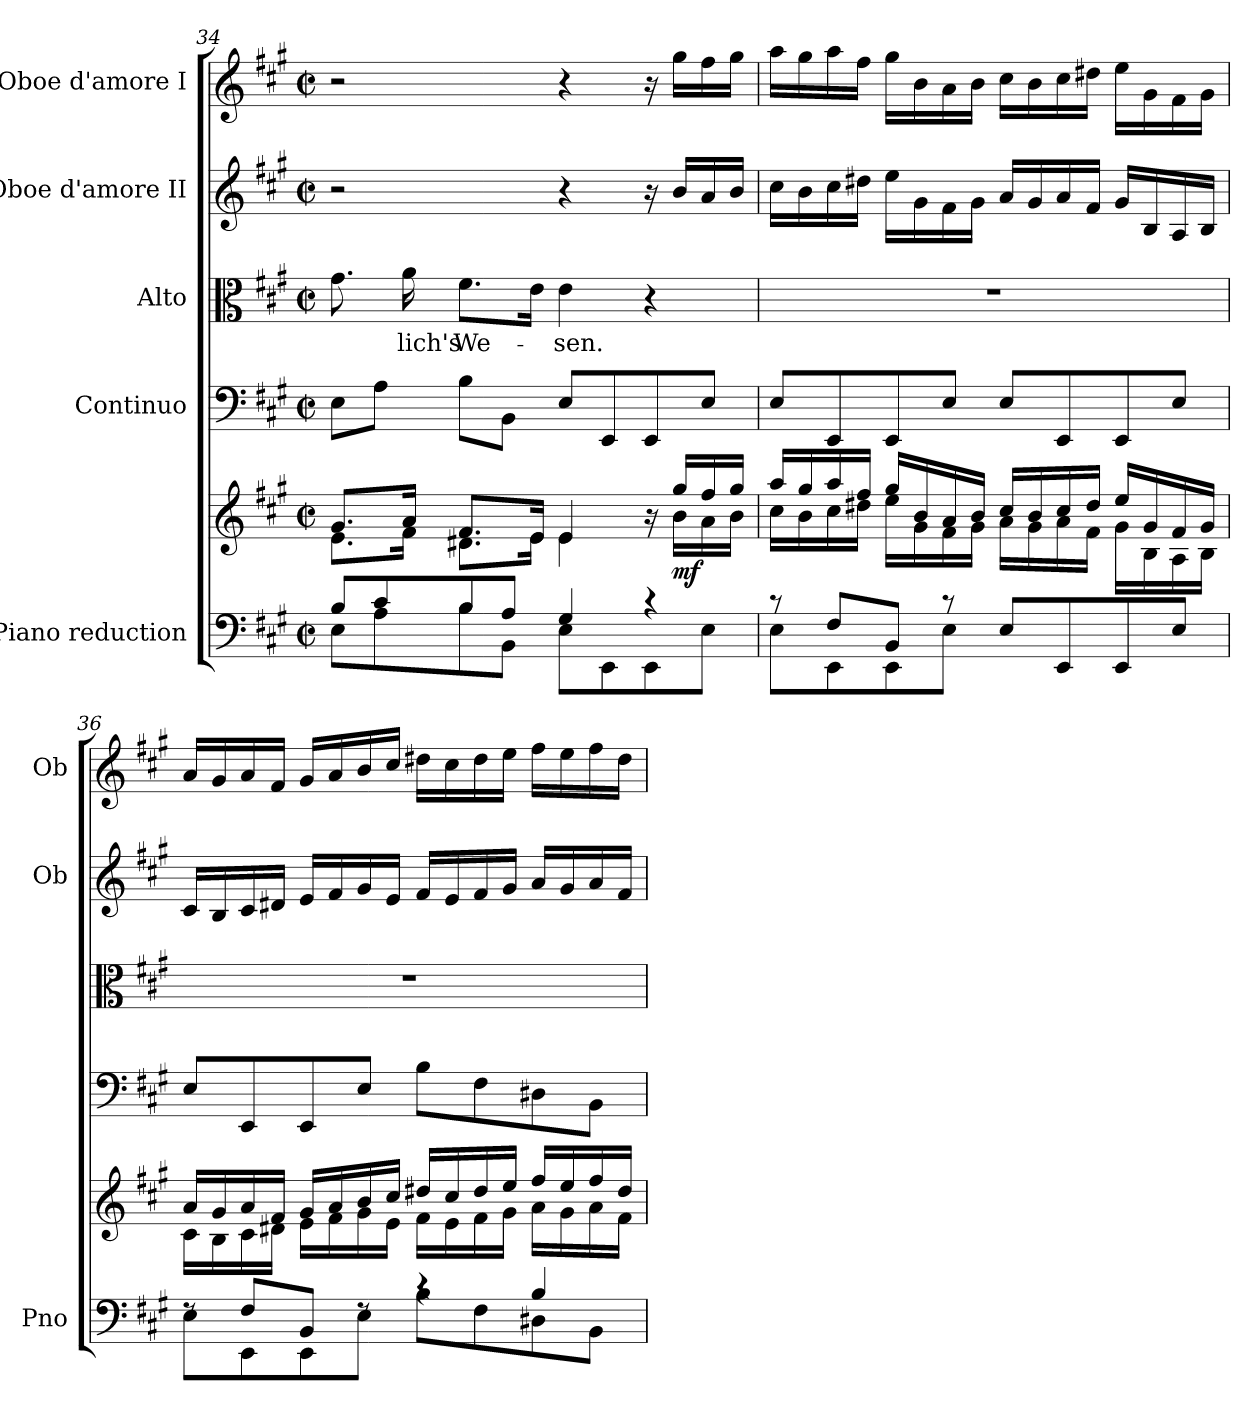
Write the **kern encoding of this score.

**kern	**kern	**dynam	**kern	**dynam	**kern	**text	**kern	**dynam	**kern	**dynam
*part5	*part5	*part5	*part4	*part4	*part3	*part3	*part2	*part2	*part1	*part1
*staff6	*staff5	*staff5/6	*staff4	*staff4	*staff3	*staff3	*staff2	*staff2	*staff1	*staff1
*I"Piano reduction	*	*	*I"Continuo	*	*I"Alto	*	*I"Oboe d'amore II	*	*I"Oboe d'amore I	*
*I'Pno	*	*	*	*	*	*	*I'Ob	*	*I'Ob	*
*clefF4	*clefG2	*	*clefF4	*	*clefC3	*	*clefG2	*	*clefG2	*
*k[f#c#g#]	*k[f#c#g#]	*	*k[f#c#g#]	*	*k[f#c#g#]	*	*k[f#c#g#]	*	*k[f#c#g#]	*
*M2/2	*M2/2	*	*M2/2	*	*M2/2	*	*M2/2	*	*M2/2	*
*met(c|)	*met(c|)	*	*met(c|)	*	*met(c|)	*	*met(c|)	*	*met(c|)	*
=34	=34	=34	=34	=34	=34	=34	=34	=34	=34	=34
*^	*^	*	*	*	*	*	*	*	*	*
8B/L	8E\L	8.g#/L	8.e\L	.	8E\L	.	8.g#\	.	2r	.	2r	.
8c#/	8A\	.	.	.	8A\J	.	.	.	.	.	.	.
!	!	!	!	!	!	!	!	!LO:LY:b	!	!	!	!
.	.	16a/Jk	16f#\Jk	.	.	.	16a\	-lich's	.	.	.	.
!	!	!	!	!	!	!	!	!LO:LY:b	!	!	!	!
8B/	8B\	8.f#/L	8.d#X\L	.	8B\L	.	8.f#\L	We-	.	.	.	.
8A/J	8BB\J	.	.	.	8BB\J	.	.	.	.	.	.	.
.	.	16e/Jk	16e\Jk	.	.	.	16e\Jk	.	.	.	.	.
!	!	!	!	!	!	!LO:DY:a	!	!LO:LY:b	!	!	!	!
4G#/	8E\L	4e/	4e\	.	8E/L	other-dynamics	4e\	-sen.	4r	.	4r	.
.	8EE\	.	.	.	8EE/	.	.	.	.	.	.	.
4r	8EE\	16r	16ryy	.	8EE/	.	4r	.	16r	.	16r	.
!	!	!	!	!LO:DY:b	!	!	!	!	!	!LO:DY:b	!	!LO:DY:b
.	.	16gg#/LL	16b\LL	mf	.	.	.	.	16b/LL	other-dynamics	16gg#\LL	other-dynamics
.	8E\J	16ff#/	16a\	.	8E/J	.	.	.	16a/	.	16ff#\	.
.	.	16gg#/JJ	16b\JJ	.	.	.	.	.	16b/JJ	.	16gg#\JJ	.
=35	=35	=35	=35	=35	=35	=35	=35	=35	=35	=35	=35	=35
8r	8E\L	16aa/LL	16cc#\LL	.	8E/L	.	1r	.	16cc#\LL	.	16aa\LL	.
.	.	16gg#/	16b\	.	.	.	.	.	16b\	.	16gg#\	.
8F#/L	8EE\	16aa/	16cc#\	.	8EE/	.	.	.	16cc#\	.	16aa\	.
.	.	16ff#/JJ	16dd#X\JJ	.	.	.	.	.	16dd#X\JJ	.	16ff#\JJ	.
8BB/J	8EE\	16gg#/LL	16ee\LL	.	8EE/	.	.	.	16ee\LL	.	16gg#\LL	.
.	.	16b/	16g#\	.	.	.	.	.	16g#\	.	16b\	.
8r	8E\J	16a/	16f#\	.	8E/J	.	.	.	16f#\	.	16a\	.
.	.	16b/JJ	16g#\JJ	.	.	.	.	.	16g#\JJ	.	16b\JJ	.
8E/L	2ryy	16cc#/LL	16a\LL	.	8E/L	.	.	.	16a/LL	.	16cc#\LL	.
.	.	16b/	16g#\	.	.	.	.	.	16g#/	.	16b\	.
8EE/	.	16cc#/	16a\	.	8EE/	.	.	.	16a/	.	16cc#\	.
.	.	16dd#/JJ	16f#\JJ	.	.	.	.	.	16f#/JJ	.	16dd#X\JJ	.
8EE/	.	16ee/LL	16g#\LL	.	8EE/	.	.	.	16g#/LL	.	16ee\LL	.
.	.	16g#/	16B\	.	.	.	.	.	16B/	.	16g#\	.
8E/J	.	16f#/	16A\	.	8E/J	.	.	.	16A/	.	16f#\	.
.	.	16g#/JJ	16B\JJ	.	.	.	.	.	16B/JJ	.	16g#\JJ	.
!!LO:PB:g=z
=36	=36	=36	=36	=36	=36	=36	=36	=36	=36	=36	=36	=36
8rF	8E\L	16a/LL	16c#\LL	.	8E/L	.	1r	.	16c#/LL	.	16a/LL	.
.	.	16g#/	16B\	.	.	.	.	.	16B/	.	16g#/	.
8F#/L	8EE\	16a/	16c#\	.	8EE/	.	.	.	16c#/	.	16a/	.
.	.	16f#/JJ	16d#X\JJ	.	.	.	.	.	16d#X/JJ	.	16f#/JJ	.
8BB/J	8EE\	16g#/LL	16e\LL	.	8EE/	.	.	.	16e/LL	.	16g#/LL	.
.	.	16a/	16f#\	.	.	.	.	.	16f#/	.	16a/	.
8rF	8E\J	16b/	16g#\	.	8E/J	.	.	.	16g#/	.	16b/	.
.	.	16cc#/JJ	16e\JJ	.	.	.	.	.	16e/JJ	.	16cc#/JJ	.
4rc	8B\L	16dd#X/LL	16f#\LL	.	8B\L	.	.	.	16f#/LL	.	16dd#X\LL	.
.	.	16cc#/	16e\	.	.	.	.	.	16e/	.	16cc#\	.
.	8F#\	16dd#/	16f#\	.	8F#\	.	.	.	16f#/	.	16dd#\	.
.	.	16ee/JJ	16g#\JJ	.	.	.	.	.	16g#/JJ	.	16ee\JJ	.
4B/	8D#X\	16ff#/LL	16a\LL	.	8D#X\	.	.	.	16a/LL	.	16ff#\LL	.
.	.	16ee/	16g#\	.	.	.	.	.	16g#/	.	16ee\	.
.	8BB\J	16ff#/	16a\	.	8BB\J	.	.	.	16a/	.	16ff#\	.
.	.	16dd#/JJ	16f#\JJ	.	.	.	.	.	16f#/JJ	.	16dd#\JJ	.
*v	*v	*	*	*	*	*	*	*	*	*	*	*
*	*v	*v	*	*	*	*	*	*	*	*	*
=	=	=	=	=	=	=	=	=	=	=
*-	*-	*-	*-	*-	*-	*-	*-	*-	*-	*-
